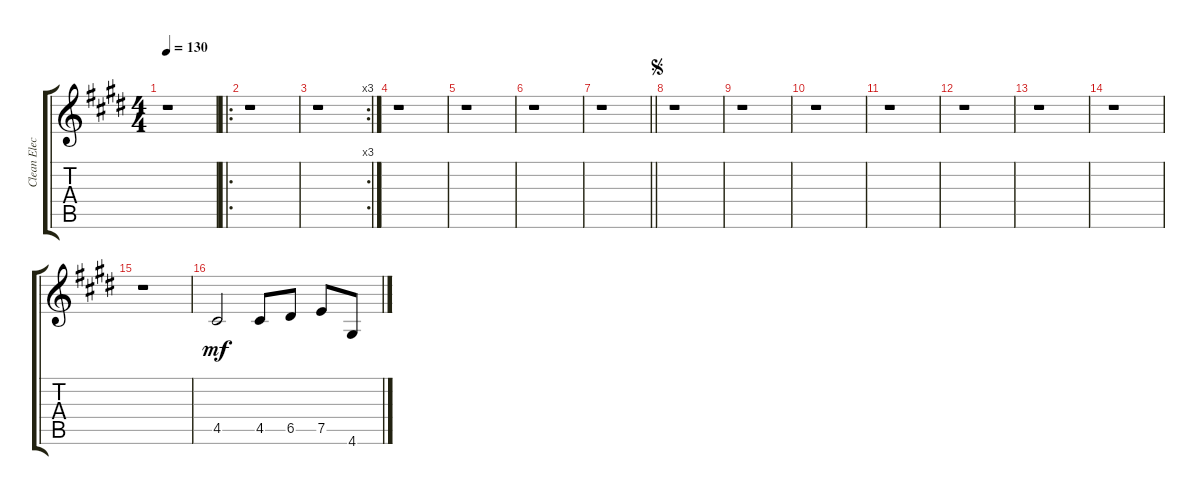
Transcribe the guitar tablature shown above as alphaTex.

\track ("Clean Electric - Tom Scholz" "Clean Elec") {instrument electricguitarclean}
\staff {score tabs}
\tuning (E4 B3 G3 D3 A2 E2) {hide}
\ts (4 4)
\tempo 130
\clef g2
\ks e
r.1{dy mf instrument electricguitarclean} |
\ro
\ks c#minor
r.1 |
\rc 3
r.1 |
\ks e
r.1 |
\ks c#minor
r.1 |
r.1 |
\barLineRight lightlight
r.1 |
\jump segno
\ks e
r.1 |
\ks c#minor
r.1 |
r.1 |
r.1 |
\ks e
r.1 |
\ks c#minor
r.1 |
r.1 |
r.1 |
\ks e
4.5.2 4.5.8 6.5.8 7.5.8 4.6.8
